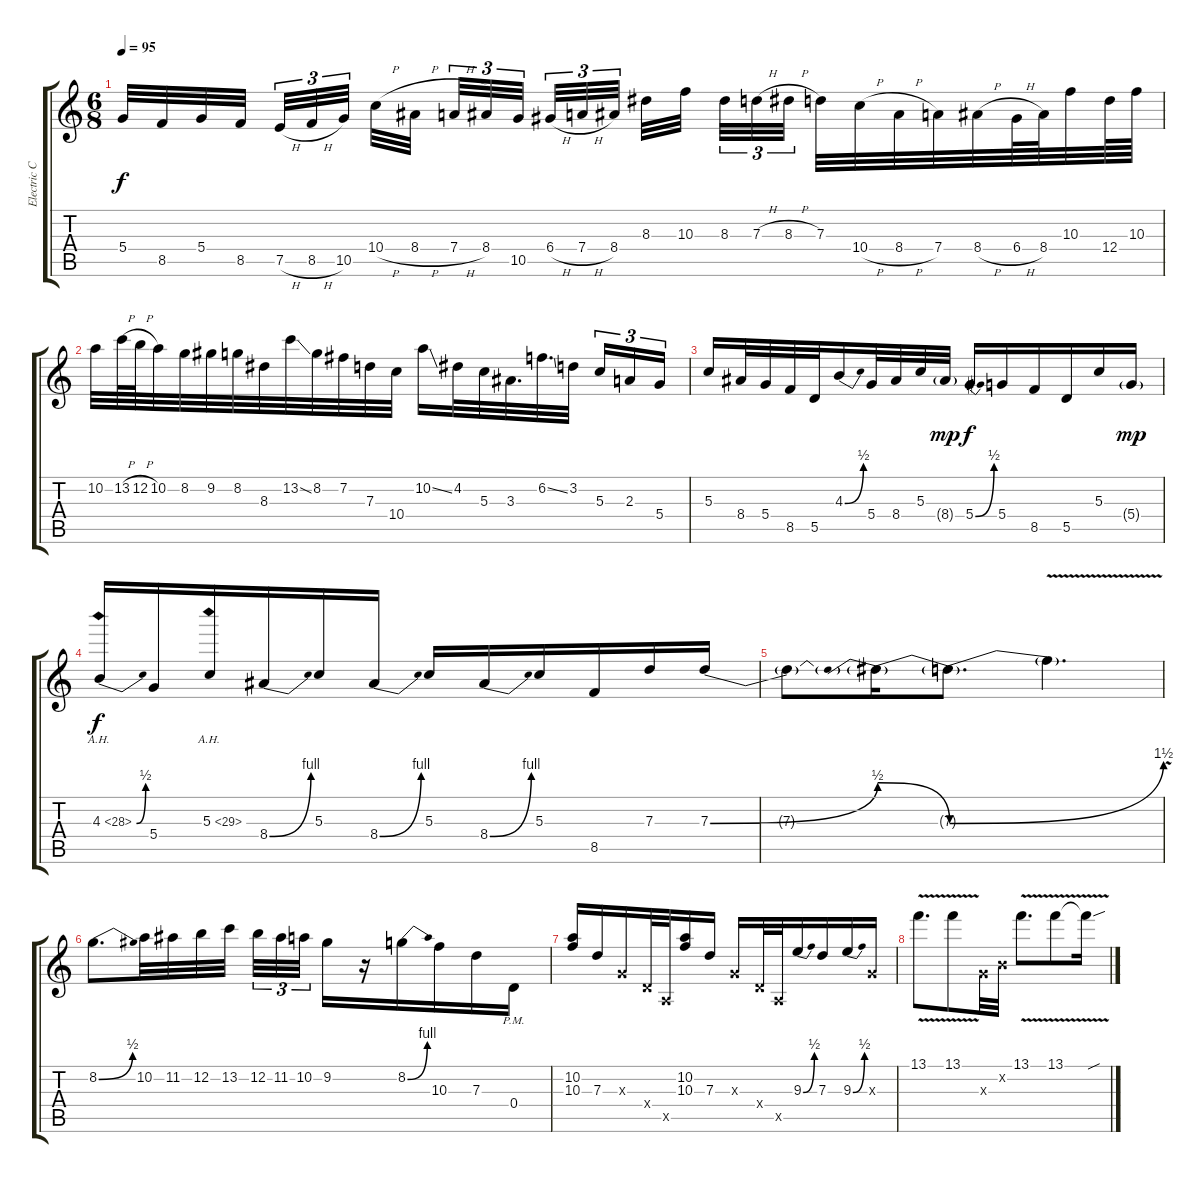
\track ("Electric Center" "Electric C") {instrument distortionguitar}
\staff {score tabs}
\tuning (E4 B3 G3 D3 A2 D2) {hide}
\ts (6 8)
\tempo 95
\clef g2
\ks c
5.4.32{dy f} 8.5.32 5.4.32 8.5.32{beam splitsecondary} 7.5{h}.32{tu (3 2)} 8.5{h}.32{tu (3 2)} 10.5.32{tu (3 2) beam splitsecondary} 10.4{h}.32 8.4{h}.32{beam splitsecondary} 7.4{h}.32{tu (3 2)} 8.4.32{tu (3 2)} 10.5.32{tu (3 2) beam splitsecondary} 6.4{h}.32{tu (3 2)} 7.4{h}.32{tu (3 2)} 8.4.32{tu (3 2)} 8.3.32 10.3.32{beam splitsecondary} 8.3.32{tu (3 2)} 7.3{h}.32{tu (3 2)} 8.3{h}.32{tu (3 2) beam splitsecondary} 7.3.32 10.4{h}.32 8.4{h}.32 7.4.32 8.4{h}.32 6.4{h}.64 8.4.64 10.3.32 12.4.64 10.3.64 |
10.2.32 13.2{h}.64 12.2{h}.64 10.2.32 8.2.32 9.2.32 8.2.32 8.3.32 13.2{ss}.32 8.2.32 7.2.32 7.3.32 10.4.32 10.2{ss}.16 4.2.32 5.3.32 3.3.32{d} 6.2{ss}.32{d} 3.2.32{beam splitsecondary} 5.3.16{tu (3 2)} 2.3.16{tu (3 2)} 5.4.16{tu (3 2)} |
5.3.16 8.4.32 5.4.32 8.5.32 5.5.32 4.3{be (bend 0 0 60 2)}.16 5.4.32 8.4.32 5.3.32 8.4{g}.32{dy mp} 5.4{be (bend 0 0 60 2)}.16{dy f} 5.4.16 8.5.16 5.5.16 5.3.16 5.4{g}.16{dy mp} |
4.3{be (bend 0 0 60 2) ah 24}.16{dy f} 5.4.16 5.3{ah 24}.16 8.4{be (bend 0 0 60 4)}.16 5.3.16 8.4{be (bend 0 0 60 4)}.16 5.3.16 8.4{be (bend 0 0 60 4)}.16 5.3.16 8.5.16 7.3.16 7.3{be (bend 0 0 60 2)}.16 |
7.3{t}.8 7.3{be (prebendrelease 0 2 60 0) t}.16 7.3{be (bend 0 0 60 6) t}.8{d} 7.3{v t}.4{d} |
8.2{be (bend 0 0 60 2)}.8{d} 10.2.32 11.2.32 12.2.32 13.2.32{beam splitsecondary} 12.2.32{tu (3 2)} 11.2.32{tu (3 2)} 10.2.32{tu (3 2)} 9.2.16 r.16 8.2{be (bend 0 0 60 4)}.16 10.3.16 7.3.16 0.4{pm}.16 |
(10.2 10.3).16 7.3.16 0.3{x}.16 0.4{x}.32 0.5{x}.32 (10.2 10.3).16 7.3.16 0.3{x}.16 0.4{x}.32 0.5{x}.32 9.3{be (bend 0 0 60 2)}.16 7.3.16 9.3{be (bend 0 0 60 2)}.16 0.3{x}.16 |
13.1{v}.8{d} 13.1{v}.8 0.3{x}.32 0.2{x}.32 13.1{v}.8{d} 13.1{v}.8 13.1{sou t}.16
